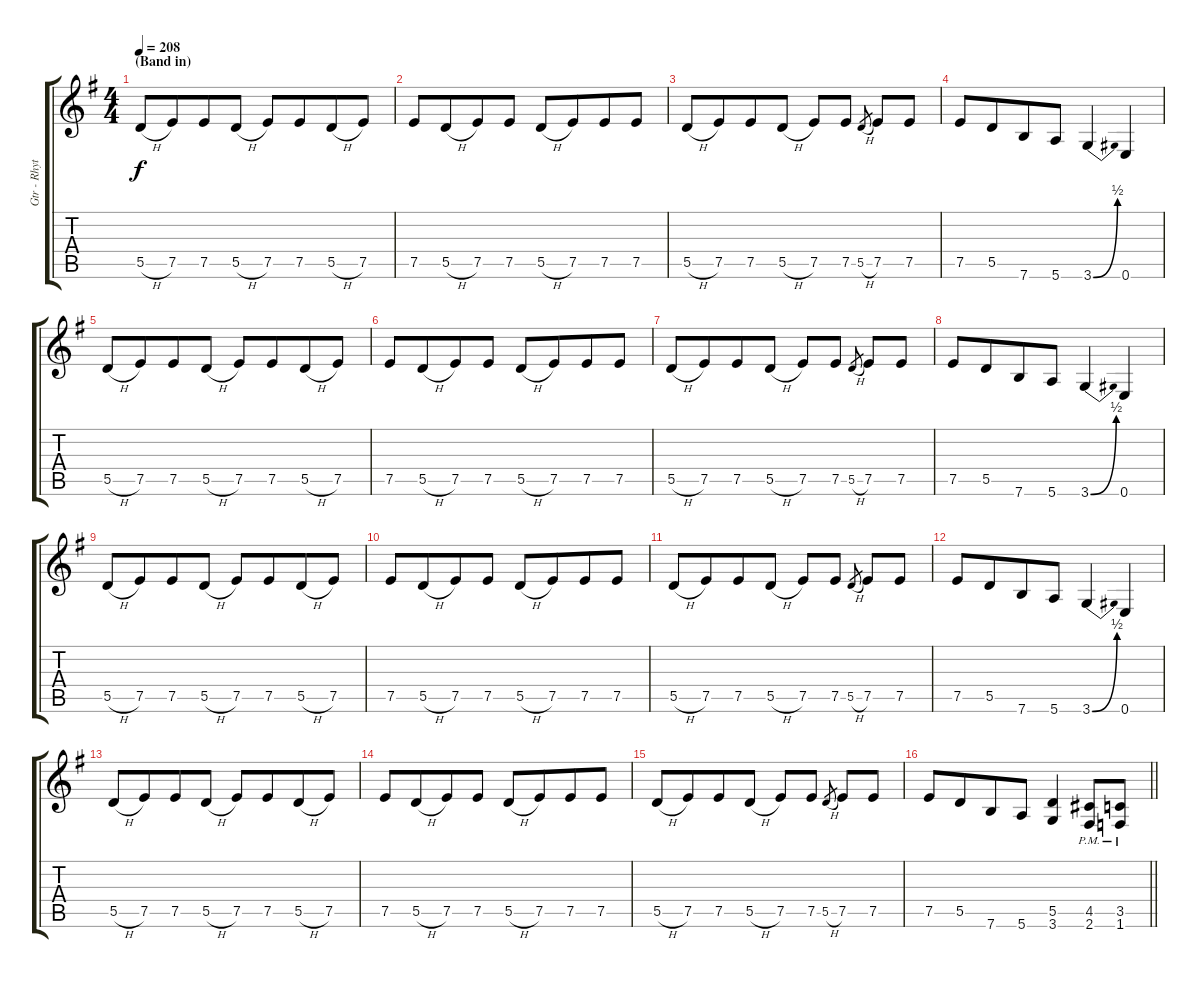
\track ("Gtr - Rhythm 2" "Gtr - Rhyt") {instrument overdrivenguitar}
\staff {score tabs}
\tuning (E4 B3 G3 D3 A2 E2) {hide}
\ts (4 4)
\section ("" "(Band in)")
\tempo 208
\clef g2
\ks eminor
5.5{h}.8{dy f} 7.5.8{beam merge} 7.5.8 5.5{h}.8 7.5.8 7.5.8{beam merge} 5.5{h}.8 7.5.8 |
7.5.8 5.5{h}.8{beam merge} 7.5.8 7.5.8 5.5{h}.8 7.5.8{beam merge} 7.5.8 7.5.8 |
5.5{h}.8 7.5.8{beam merge} 7.5.8 5.5{h}.8 7.5.8 7.5.8 5.5{h}.8{gr beam merge} 7.5.8 7.5.8 |
7.5.8 5.5.8{beam merge} 7.6.8 5.6.8 3.6{be (bend 0 0 60 2)}.4 0.6.4 |
5.5{h}.8 7.5.8{beam merge} 7.5.8 5.5{h}.8 7.5.8 7.5.8{beam merge} 5.5{h}.8 7.5.8 |
7.5.8 5.5{h}.8{beam merge} 7.5.8 7.5.8 5.5{h}.8 7.5.8{beam merge} 7.5.8 7.5.8 |
5.5{h}.8 7.5.8{beam merge} 7.5.8 5.5{h}.8 7.5.8 7.5.8 5.5{h}.8{gr beam merge} 7.5.8 7.5.8 |
7.5.8 5.5.8{beam merge} 7.6.8 5.6.8 3.6{be (bend 0 0 60 2)}.4 0.6.4 |
5.5{h}.8 7.5.8{beam merge} 7.5.8 5.5{h}.8 7.5.8 7.5.8{beam merge} 5.5{h}.8 7.5.8 |
7.5.8 5.5{h}.8{beam merge} 7.5.8 7.5.8 5.5{h}.8 7.5.8{beam merge} 7.5.8 7.5.8 |
5.5{h}.8 7.5.8{beam merge} 7.5.8 5.5{h}.8 7.5.8 7.5.8 5.5{h}.8{gr beam merge} 7.5.8 7.5.8 |
7.5.8 5.5.8{beam merge} 7.6.8 5.6.8 3.6{be (bend 0 0 60 2)}.4 0.6.4 |
5.5{h}.8 7.5.8{beam merge} 7.5.8 5.5{h}.8 7.5.8 7.5.8{beam merge} 5.5{h}.8 7.5.8 |
7.5.8 5.5{h}.8{beam merge} 7.5.8 7.5.8 5.5{h}.8 7.5.8{beam merge} 7.5.8 7.5.8 |
5.5{h}.8 7.5.8{beam merge} 7.5.8 5.5{h}.8 7.5.8 7.5.8 5.5{h}.8{gr beam merge} 7.5.8 7.5.8 |
\barLineRight lightlight
7.5.8 5.5.8{beam merge} 7.6.8 5.6.8 (5.5 3.6).4 (4.5{pm} 2.6{pm}).8 (3.5{pm} 1.6{pm}).8
